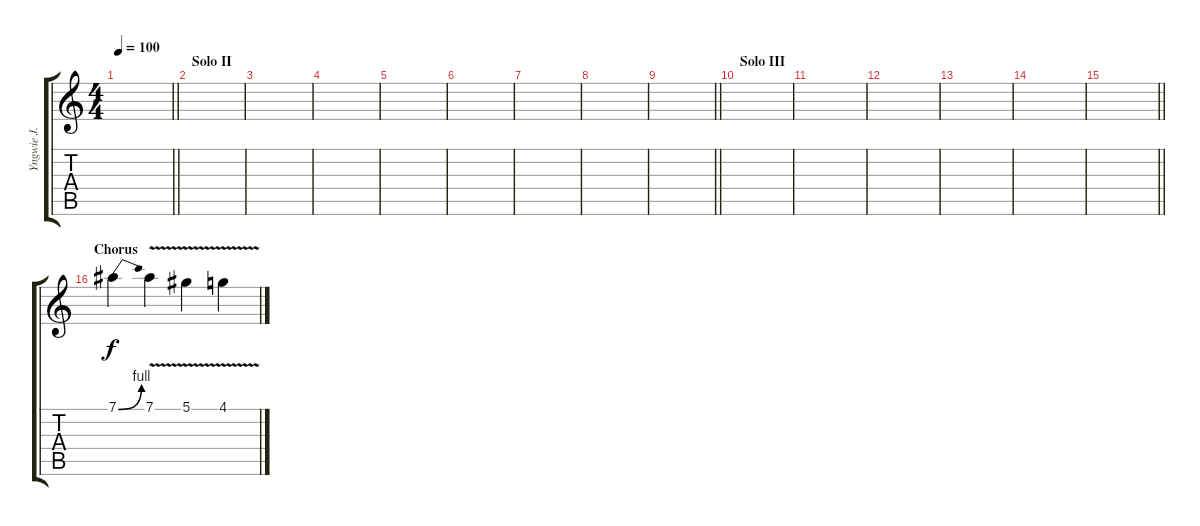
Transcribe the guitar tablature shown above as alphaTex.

\track ("Yngwie J. Malmsteen" "Yngwie J. ") {instrument overdrivenguitar}
\staff {score tabs}
\tuning (Eb4 Bb3 Gb3 Db3 Ab2 Eb2) {hide}
\ts (4 4)
\tempo 100
\clef g2
\barLineRight lightlight
\ks c
|
\section ("" "Solo II")
|
|
|
|
|
|
|
\barLineRight lightlight
|
\section ("" "Solo III")
|
|
|
|
|
\barLineRight lightlight
|
\section ("" "Chorus")
7.1{be (bend 0 0 60 4)}.4 7.1{v}.4 5.1{v}.4 4.1{v}.4
